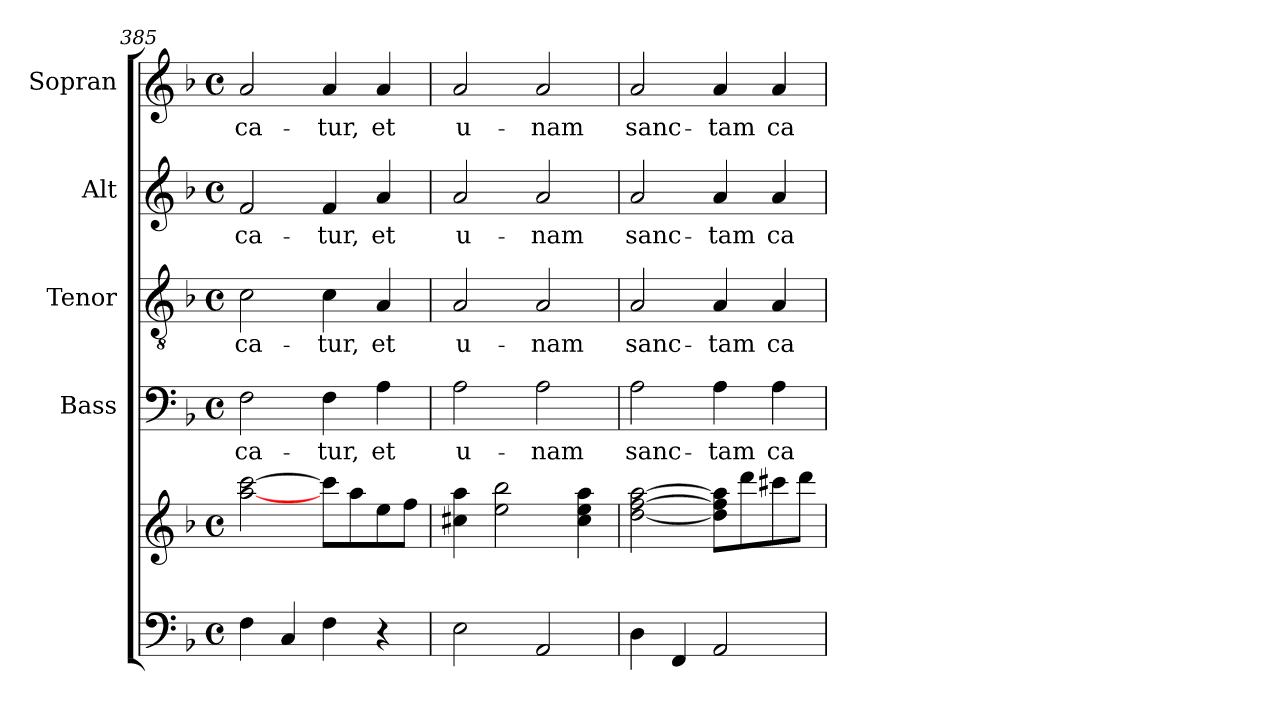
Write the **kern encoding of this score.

**kern	**kern	**kern	**text	**kern	**text	**kern	**text	**kern	**text
*part5	*part5	*part4	*part4	*part3	*part3	*part2	*part2	*part1	*part1
*staff6	*staff5	*staff4	*staff4	*staff3	*staff3	*staff2	*staff2	*staff1	*staff1
*	*	*I"Bass	*	*I"Tenor	*	*I"Alt	*	*I"Sopran	*
*	*	*I'B.	*	*I'T.	*	*I'A.	*	*I'S.	*
*clefF4	*clefG2	*clefF4	*	*clefGv2	*	*clefG2	*	*clefG2	*
*k[b-]	*k[b-]	*k[b-]	*	*k[b-]	*	*k[b-]	*	*k[b-]	*
*F:	*F:	*F:	*	*F:	*	*F:	*	*F:	*
*M4/4	*M4/4	*M4/4	*	*M4/4	*	*M4/4	*	*M4/4	*
*met(c)	*met(c)	*met(c)	*	*met(c)	*	*met(c)	*	*met(c)	*
=385	=385	=385	=385	=385	=385	=385	=385	=385	=385
!	!	!	!LO:LY:b	!	!LO:LY:b	!	!LO:LY:b	!	!LO:LY:b
4F\	[2aa\ [2ccc\	2F\	-ca-	2c\	-ca-	2f/	-ca-	2a/	-ca-
4C/	.	.	.	.	.	.	.	.	.
!	!	!	!LO:LY:b	!	!LO:LY:b	!	!LO:LY:b	!	!LO:LY:b
4F\	8ccc\L]	4F\	-tur,	4c\	-tur,	4f/	-tur,	4a/	-tur,
.	8aa\	.	.	.	.	.	.	.	.
!	!	!	!LO:LY:b	!	!LO:LY:b	!	!LO:LY:b	!	!LO:LY:b
4r	8ee\	4A\	et	4A/	et	4a/	et	4a/	et
.	8ff\J	.	.	.	.	.	.	.	.
=386	=386	=386	=386	=386	=386	=386	=386	=386	=386
!	!	!	!LO:LY:b	!	!LO:LY:b	!	!LO:LY:b	!	!LO:LY:b
2E\	4cc#X\ 4aa\	2A\	u-	2A/	u-	2a/	u-	2a/	u-
.	2ee\ 2bb-\	.	.	.	.	.	.	.	.
!	!	!	!LO:LY:b	!	!LO:LY:b	!	!LO:LY:b	!	!LO:LY:b
2AA/	.	2A\	-nam	2A/	-nam	2a/	-nam	2a/	-nam
.	4cc#\ 4ee\ 4aa\	.	.	.	.	.	.	.	.
!!LO:LB:g=z
=387	=387	=387	=387	=387	=387	=387	=387	=387	=387
!	!	!	!LO:LY:b	!	!LO:LY:b	!	!LO:LY:b	!	!LO:LY:b
4D\	[2dd\ [2ff\ [2aa\	2A\	sanc-	2A/	sanc-	2a/	sanc-	2a/	sanc-
4FF/	.	.	.	.	.	.	.	.	.
!	!	!	!LO:LY:b	!	!LO:LY:b	!	!LO:LY:b	!	!LO:LY:b
2AA/	8dd\] 8ff\] 8aa\]L	4A\	-tam	4A/	-tam	4a/	-tam	4a/	-tam
.	8ddd\	.	.	.	.	.	.	.	.
!	!	!	!LO:LY:b	!	!LO:LY:b	!	!LO:LY:b	!	!LO:LY:b
.	8ccc#X\	4A\	ca-	4A/	ca-	4a/	ca-	4a/	ca-
.	8ddd\J	.	.	.	.	.	.	.	.
=	=	=	=	=	=	=	=	=	=
*-	*-	*-	*-	*-	*-	*-	*-	*-	*-
